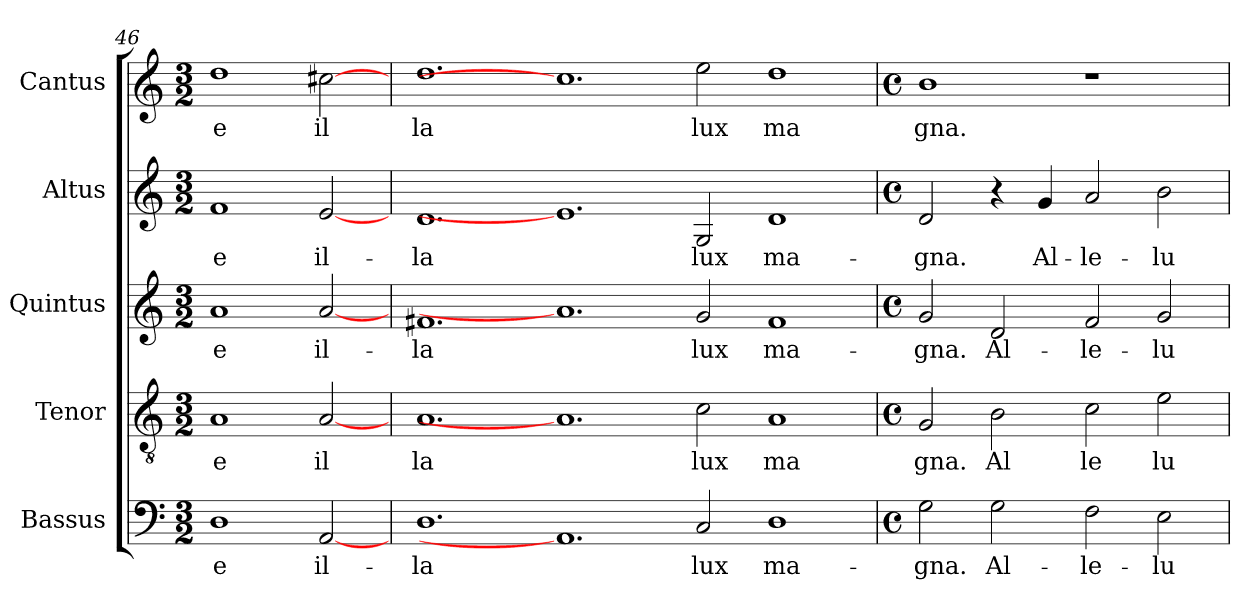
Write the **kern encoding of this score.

**kern	**text	**kern	**text	**kern	**text	**kern	**text	**kern	**text
*part5	*part5	*part4	*part4	*part3	*part3	*part2	*part2	*part1	*part1
*staff5	*staff5	*staff4	*staff4	*staff3	*staff3	*staff2	*staff2	*staff1	*staff1
*I"Bassus	*	*I"Tenor	*	*I"Quintus	*	*I"Altus	*	*I"Cantus	*
*clefF4	*	*clefGv2	*	*clefG2	*	*clefG2	*	*clefG2	*
*M3/2	*	*M3/2	*	*M3/2	*	*M3/2	*	*M3/2	*
=46	=46	=46	=46	=46	=46	=46	=46	=46	=46
!	!LO:LY:b:cj	!	!LO:LY:b:cj	!	!LO:LY:b:cj	!	!LO:LY:b:cj	!	!LO:LY:b:cj
1D	-e	1A	e	1a	-e	1f	-e	1dd	e
!	!LO:LY:b:cj	!	!LO:LY:b:cj	!	!LO:LY:b:cj	!	!LO:LY:b:cj	!	!LO:LY:b:cj
[2AA	il-	[2A	il	[2a	il-	[2e	il-	[2cc#X	il
=47	=47	=47	=47	=47	=47	=47	=47	=47	=47
!	!LO:LY:b:cj	!	!LO:LY:b:cj	!	!LO:LY:b:cj	!	!LO:LY:b:cj	!	!LO:LY:b:cj
1.D	-la	1.A	la	1.f#X	-la	1.d	-la	1.dd	la
1.AA]	.	1.A]	.	1.a]	.	1.e]	.	1.cc#]	.
!	!LO:LY:b:cj	!	!LO:LY:b:cj	!	!LO:LY:b:cj	!	!LO:LY:b:cj	!	!LO:LY:b:cj
2C/	lux	2c\	lux	2g/	lux	2G/	lux	2ee\	lux
!	!LO:LY:b:cj	!	!LO:LY:b:cj	!	!LO:LY:b:cj	!	!LO:LY:b:cj	!	!LO:LY:b:cj
1D	ma-	1A	ma	1f#	ma-	1d	ma-	1dd	ma
=48	=48	=48	=48	=48	=48	=48	=48	=48	=48
*M4/4	*	*M4/4	*	*M4/4	*	*M4/4	*	*M4/4	*
*met(c)	*	*met(c)	*	*met(c)	*	*met(c)	*	*met(c)	*
!	!LO:LY:b:cj	!	!LO:LY:b:cj	!	!LO:LY:b:cj	!	!LO:LY:b:cj	!	!LO:LY:b:cj
2G\	-gna.	2G/	gna.	2g/	-gna.	2d/	-gna.	1b	gna.
!	!LO:LY:b:cj	!	!LO:LY:b:cj	!	!LO:LY:b:cj	!	!	!	!
2G\	Al-	2B\	Al	2d/	Al-	4r	.	.	.
!	!	!	!	!	!	!	!LO:LY:b:cj	!	!
.	.	.	.	.	.	4g/	Al-	.	.
!	!LO:LY:b:cj	!	!LO:LY:b:cj	!	!LO:LY:b:cj	!	!LO:LY:b:cj	!	!
2F\	-le-	2c\	le	2f/	-le-	2a/	-le-	1r	.
!	!LO:LY:b:cj	!	!LO:LY:b:cj	!	!LO:LY:b:cj	!	!LO:LY:b:cj	!	!
2E\	-lu-	2e\	lu	2g/	-lu-	2b\	-lu-	.	.
=	=	=	=	=	=	=	=	=	=
*-	*-	*-	*-	*-	*-	*-	*-	*-	*-
